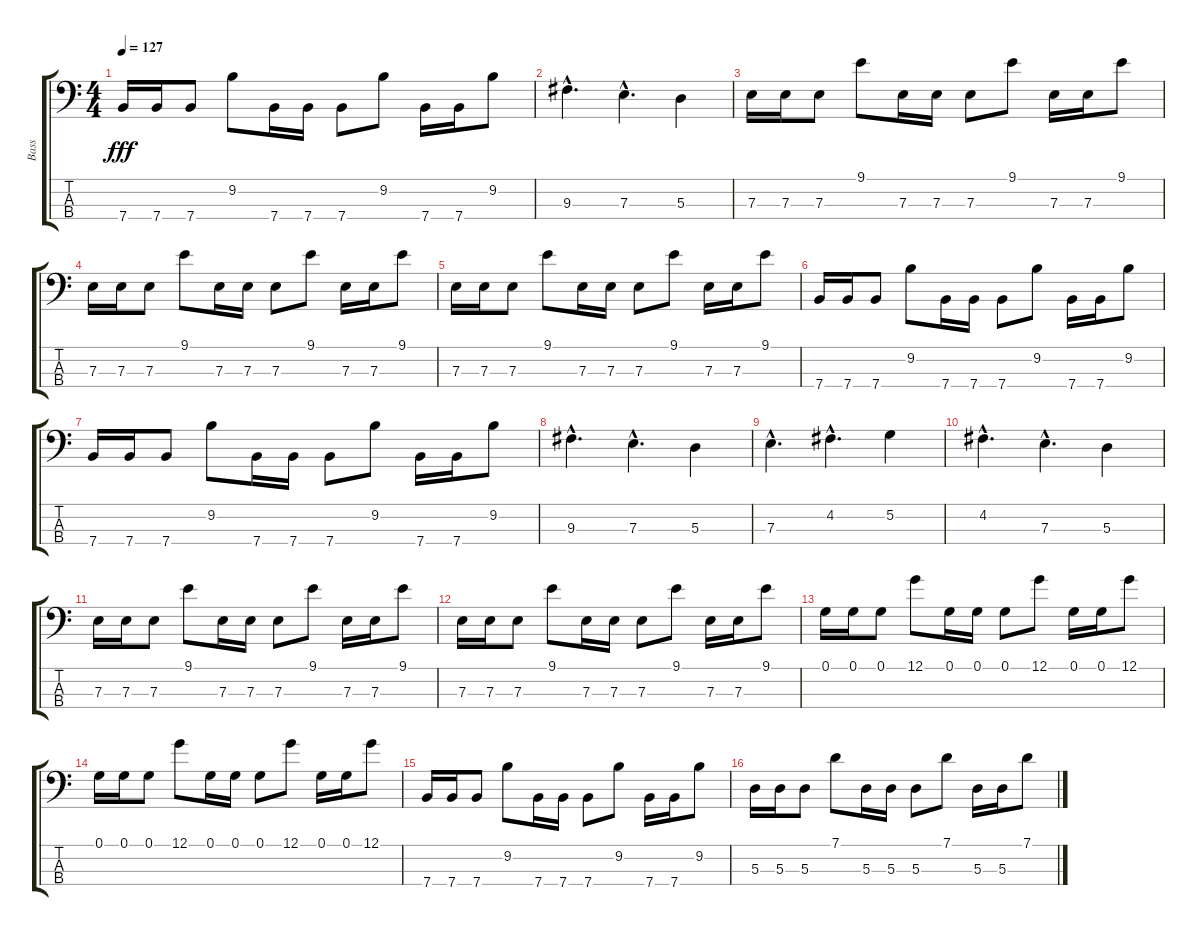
\track ("Bass" "Bass") {instrument electricbasspick}
\staff {score tabs}
\tuning (G2 D2 A1 E1) {hide}
\ts (4 4)
\tempo 127
\clef f4
\ks c
7.4.16{dy fff} 7.4.16 7.4.8 9.2.8 7.4.16 7.4.16 7.4.8 9.2.8 7.4.16 7.4.16 9.2.8 |
9.3{hac}.4{d} 7.3{hac}.4{d} 5.3.4 |
7.3.16 7.3.16 7.3.8 9.1.8 7.3.16 7.3.16 7.3.8 9.1.8 7.3.16 7.3.16 9.1.8 |
7.3.16 7.3.16 7.3.8 9.1.8 7.3.16 7.3.16 7.3.8 9.1.8 7.3.16 7.3.16 9.1.8 |
7.3.16 7.3.16 7.3.8 9.1.8 7.3.16 7.3.16 7.3.8 9.1.8 7.3.16 7.3.16 9.1.8 |
7.4.16 7.4.16 7.4.8 9.2.8 7.4.16 7.4.16 7.4.8 9.2.8 7.4.16 7.4.16 9.2.8 |
7.4.16 7.4.16 7.4.8 9.2.8 7.4.16 7.4.16 7.4.8 9.2.8 7.4.16 7.4.16 9.2.8 |
9.3{hac}.4{d} 7.3{hac}.4{d} 5.3.4 |
7.3{hac}.4{d} 4.2{hac}.4{d} 5.2.4 |
4.2{hac}.4{d} 7.3{hac}.4{d} 5.3.4 |
7.3.16 7.3.16 7.3.8 9.1.8 7.3.16 7.3.16 7.3.8 9.1.8 7.3.16 7.3.16 9.1.8 |
7.3.16 7.3.16 7.3.8 9.1.8 7.3.16 7.3.16 7.3.8 9.1.8 7.3.16 7.3.16 9.1.8 |
0.1.16 0.1.16 0.1.8 12.1.8 0.1.16 0.1.16 0.1.8 12.1.8 0.1.16 0.1.16 12.1.8 |
0.1.16 0.1.16 0.1.8 12.1.8 0.1.16 0.1.16 0.1.8 12.1.8 0.1.16 0.1.16 12.1.8 |
7.4.16 7.4.16 7.4.8 9.2.8 7.4.16 7.4.16 7.4.8 9.2.8 7.4.16 7.4.16 9.2.8 |
5.3.16 5.3.16 5.3.8 7.1.8 5.3.16 5.3.16 5.3.8 7.1.8 5.3.16 5.3.16 7.1.8
